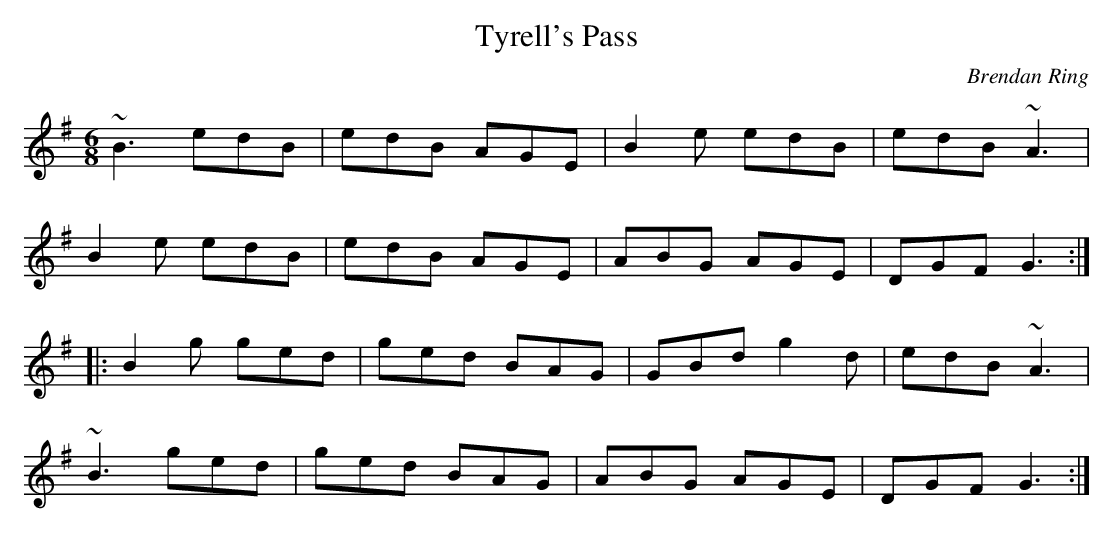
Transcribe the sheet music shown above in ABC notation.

X:1
T:Tyrell's Pass
C:Brendan Ring
M:6/8
L:1/8
K:G
~B3 edB | edB AGE | B2e edB | edB ~A3 |
B2e edB | edB AGE | ABG AGE | DGF G3 :|
|: B2g ged | ged BAG | GBd g2d | edB ~A3 |
~B3 ged | ged BAG | ABG AGE | DGF G3 :|
